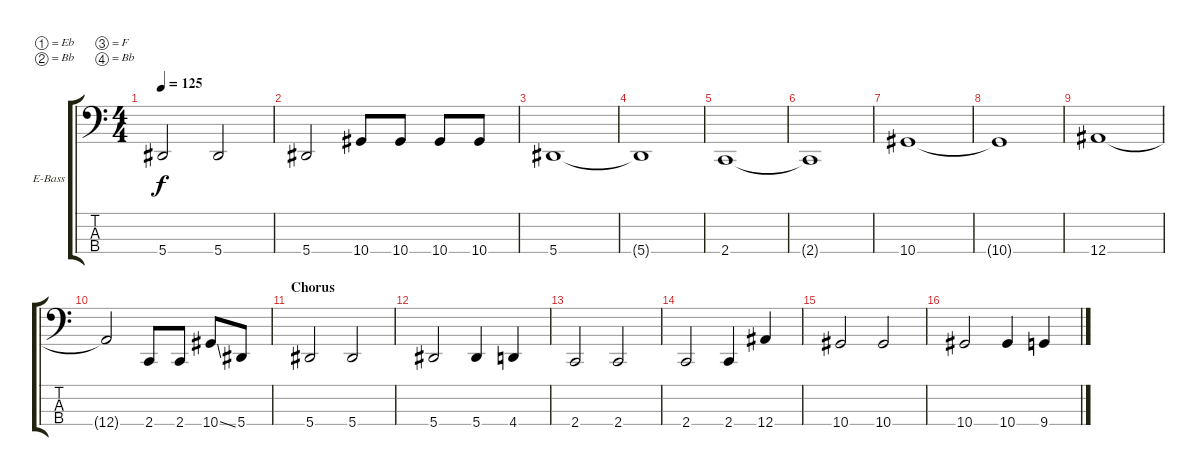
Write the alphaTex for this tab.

\bracketExtendMode groupsimilarinstruments
\firstSystemTrackNameOrientation horizontal
\otherSystemsTrackNameOrientation horizontal
\track ("Bass (Mark Klepaski)" "E-Bass") {instrument electricbasspick}
\staff {score tabs}
\tuning (Eb2 Bb1 F1 Bb0)
\ts (4 4)
\tempo 125
\clef f4
\ks c
5.4.2{dy f} 5.4.2 |
5.4.2 10.4.8 10.4.8 10.4.8 10.4.8 |
5.4.1 |
5.4{t}.1 |
2.4.1 |
2.4{t}.1 |
10.4.1 |
10.4{t}.1 |
12.4.1 |
12.4{t}.2 2.4.8 2.4.8 10.4{ss}.8 5.4.8 |
\section ("" "Chorus")
5.4.2 5.4.2 |
5.4.2 5.4.4 4.4.4 |
2.4.2 2.4.2 |
2.4.2 2.4.4 12.4.4 |
10.4.2 10.4.2 |
10.4.2 10.4.4 9.4.4
